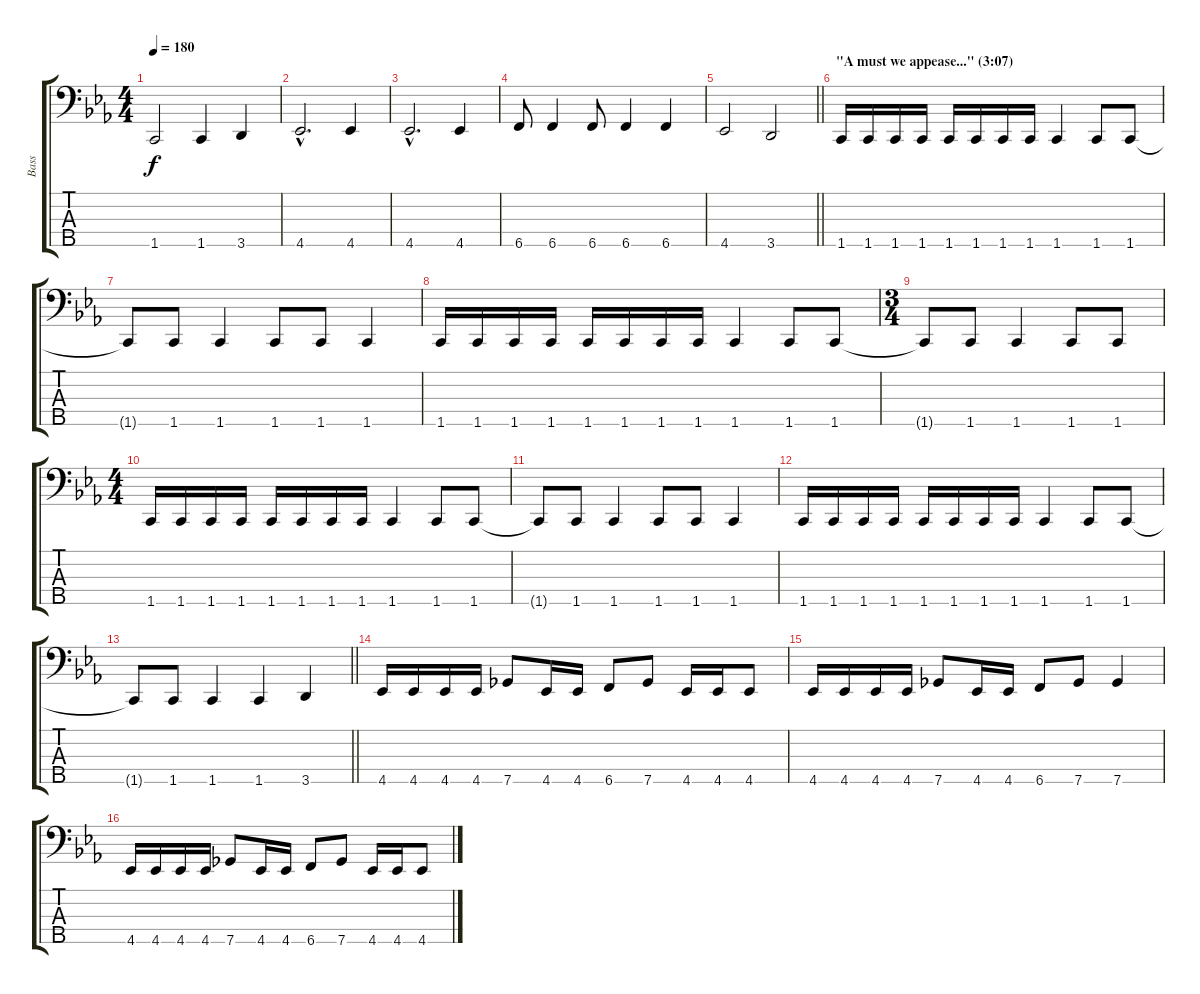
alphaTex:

\track ("Bass" "Bass") {instrument electricbassfinger}
\staff {score tabs}
\tuning (G2 D2 A1 E1 B0) {hide}
\ts (4 4)
\tempo 180
\clef f4
\ks eb
1.5.2{dy f} 1.5.4 3.5.4 |
4.5{hac}.2{d} 4.5.4 |
4.5{hac}.2{d} 4.5.4 |
6.5.8 6.5.4 6.5.8 6.5.4 6.5.4 |
\barLineRight lightlight
4.5.2 3.5.2 |
\section ("" "\"A must we appease...\" (3:07)")
1.5.16 1.5.16 1.5.16 1.5.16 1.5.16 1.5.16 1.5.16 1.5.16 1.5.4 1.5.8 1.5.8 |
1.5{t}.8 1.5.8 1.5.4 1.5.8 1.5.8 1.5.4 |
1.5.16 1.5.16 1.5.16 1.5.16 1.5.16 1.5.16 1.5.16 1.5.16 1.5.4 1.5.8 1.5.8 |
\ts (3 4)
1.5{t}.8 1.5.8 1.5.4 1.5.8 1.5.8 |
\ts (4 4)
1.5.16 1.5.16 1.5.16 1.5.16 1.5.16 1.5.16 1.5.16 1.5.16 1.5.4 1.5.8 1.5.8 |
1.5{t}.8 1.5.8 1.5.4 1.5.8 1.5.8 1.5.4 |
1.5.16 1.5.16 1.5.16 1.5.16 1.5.16 1.5.16 1.5.16 1.5.16 1.5.4 1.5.8 1.5.8 |
\barLineRight lightlight
1.5{t}.8 1.5.8 1.5.4 1.5.4 3.5.4 |
4.5.16 4.5.16 4.5.16 4.5.16 7.5.8 4.5.16 4.5.16 6.5.8 7.5.8 4.5.16 4.5.16 4.5.8 |
4.5.16 4.5.16 4.5.16 4.5.16 7.5.8 4.5.16 4.5.16 6.5.8 7.5.8 7.5.4 |
4.5.16 4.5.16 4.5.16 4.5.16 7.5.8 4.5.16 4.5.16 6.5.8 7.5.8 4.5.16 4.5.16 4.5.8
